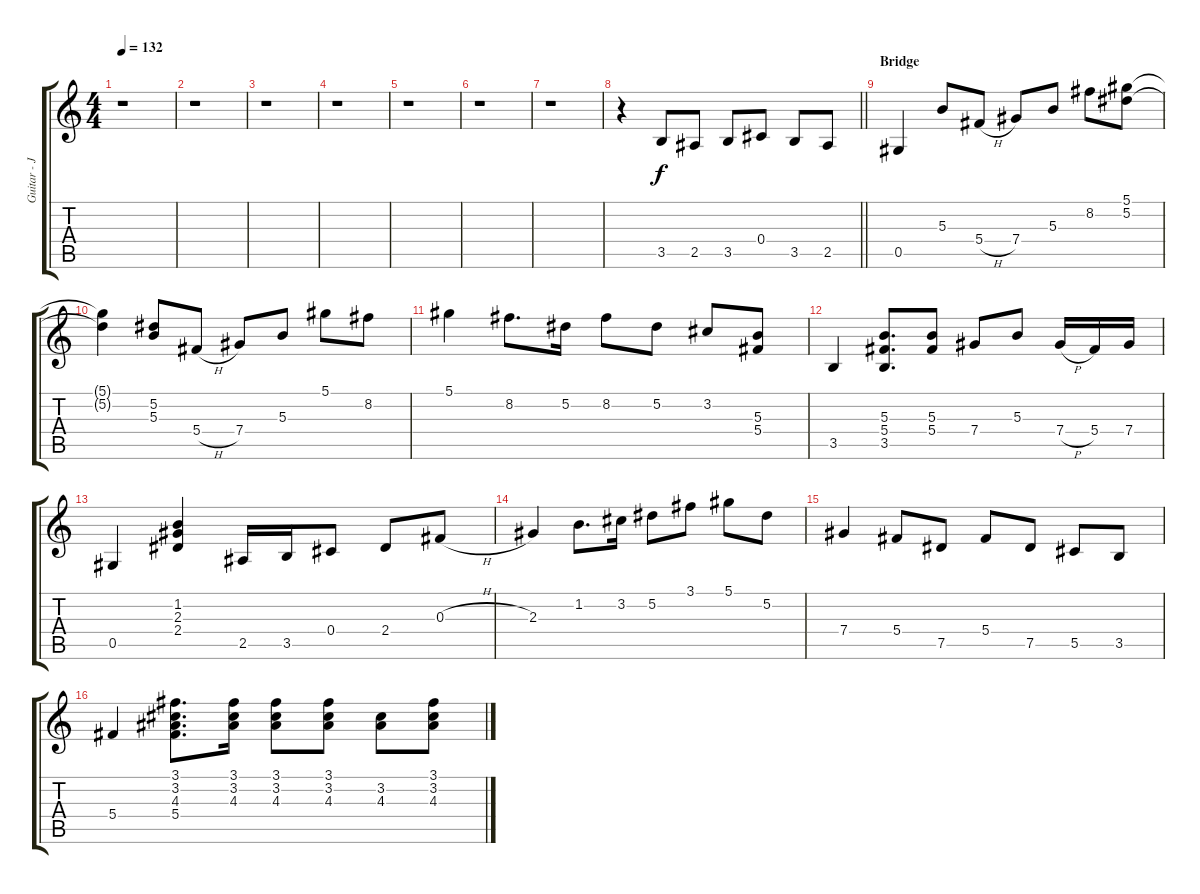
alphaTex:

\track ("Guitar - John Squire" "Guitar - J") {instrument distortionguitar}
\staff {score tabs}
\tuning (Eb4 Bb3 Gb3 Db3 Ab2 Eb2) {hide}
\ts (4 4)
\tempo 132
\clef g2
\ks c
r.1{dy f} |
r.1 |
r.1 |
r.1 |
r.1 |
r.1 |
r.1 |
\barLineRight lightlight
r.4 3.5.8 2.5.8 3.5.8 0.4.8 3.5.8 2.5.8 |
\section ("" "Bridge")
0.5.4 5.3.8 5.4{h}.8 7.4.8 5.3.8 8.2.8 (5.1 5.2).8 |
(5.1{t} 5.2{t}).4 (5.2 5.3).8 5.4{h}.8 7.4.8 5.3.8 5.1.8 8.2.8 |
5.1.4 8.2.8{d} 5.2.16 8.2.8 5.2.8 3.2.8 (5.3 5.4).8 |
3.5.4 (5.3 5.4 3.5).8{d} (5.3 5.4).8 7.4.8 5.3.8 7.4{h}.16 5.4.16 7.4.16 |
0.5.4 (1.2 2.3 2.4).4 2.5.16 3.5.16 0.4.8 2.4.8 0.3{h}.8 |
2.3.4 1.2.8{d} 3.2.16 5.2.8 3.1.8 5.1.8 5.2.8 |
7.4.4 5.4.8 7.5.8 5.4.8 7.5.8 5.5.8 3.5.8 |
5.4.4 (3.1 3.2 4.3 5.4).8{d} (3.1 3.2 4.3).16 (3.1 3.2 4.3).8 (3.1 3.2 4.3).8 (3.2 4.3).8 (3.1 3.2 4.3).8
